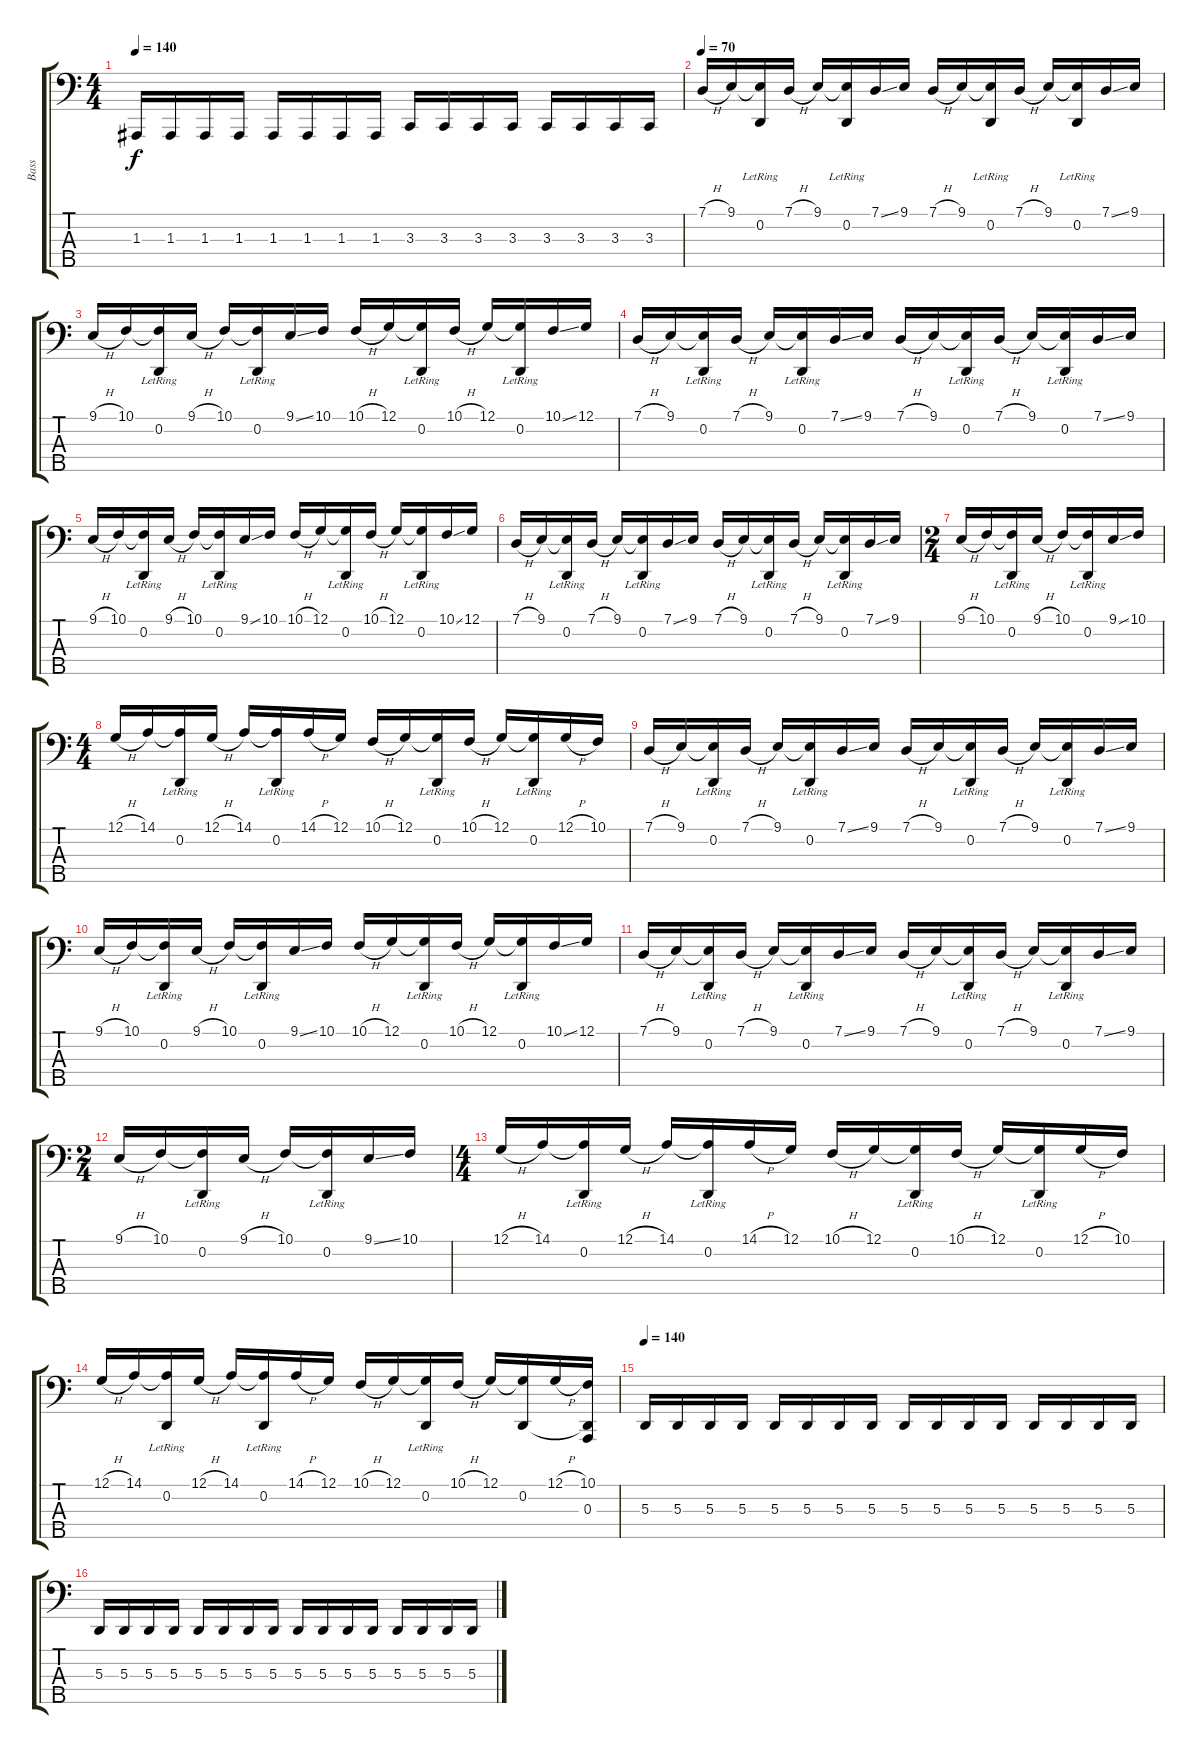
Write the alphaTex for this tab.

\track ("Bass" "Bass") {instrument dulcimer}
\staff {score tabs}
\tuning (G2 D2 A1 E1 B0) {hide}
\ts (4 4)
\tempo 140
\clef f4
\ks c
1.3.16{dy f} 1.3.16 1.3.16 1.3.16 1.3.16 1.3.16 1.3.16 1.3.16 3.3.16 3.3.16 3.3.16 3.3.16 3.3.16 3.3.16 3.3.16 3.3.16 |
\tempo 70
7.1{h}.16 9.1.16 (9.1{t} 0.2{lr}).16 7.1{h}.16 9.1.16 (9.1{t} 0.2{lr}).16 7.1{ss}.16 9.1.16 7.1{h}.16 9.1.16 (9.1{t} 0.2{lr}).16 7.1{h}.16 9.1.16 (9.1{t} 0.2{lr}).16 7.1{ss}.16 9.1.16 |
9.1{h}.16 10.1.16 (10.1{t} 0.2{lr}).16 9.1{h}.16 10.1.16 (10.1{t} 0.2{lr}).16 9.1{ss}.16 10.1.16 10.1{h}.16 12.1.16 (12.1{t} 0.2{lr}).16 10.1{h}.16 12.1.16 (12.1{t} 0.2{lr}).16 10.1{ss}.16 12.1.16 |
7.1{h}.16 9.1.16 (9.1{t} 0.2{lr}).16 7.1{h}.16 9.1.16 (9.1{t} 0.2{lr}).16 7.1{ss}.16 9.1.16 7.1{h}.16 9.1.16 (9.1{t} 0.2{lr}).16 7.1{h}.16 9.1.16 (9.1{t} 0.2{lr}).16 7.1{ss}.16 9.1.16 |
9.1{h}.16 10.1.16 (10.1{t} 0.2{lr}).16 9.1{h}.16 10.1.16 (10.1{t} 0.2{lr}).16 9.1{ss}.16 10.1.16 10.1{h}.16 12.1.16 (12.1{t} 0.2{lr}).16 10.1{h}.16 12.1.16 (12.1{t} 0.2{lr}).16 10.1{ss}.16 12.1.16 |
7.1{h}.16 9.1.16 (9.1{t} 0.2{lr}).16 7.1{h}.16 9.1.16 (9.1{t} 0.2{lr}).16 7.1{ss}.16 9.1.16 7.1{h}.16 9.1.16 (9.1{t} 0.2{lr}).16 7.1{h}.16 9.1.16 (9.1{t} 0.2{lr}).16 7.1{ss}.16 9.1.16 |
\ts (2 4)
9.1{h}.16 10.1.16 (10.1{t} 0.2{lr}).16 9.1{h}.16 10.1.16 (10.1{t} 0.2{lr}).16 9.1{ss}.16 10.1.16 |
\ts (4 4)
12.1{h}.16 14.1.16 (14.1{t} 0.2{lr}).16 12.1{h}.16 14.1.16 (14.1{t} 0.2{lr}).16 14.1{h}.16 12.1.16 10.1{h}.16 12.1.16 (12.1{t} 0.2{lr}).16 10.1{h}.16 12.1.16 (12.1{t} 0.2{lr}).16 12.1{h}.16 10.1.16 |
7.1{h}.16 9.1.16 (9.1{t} 0.2{lr}).16 7.1{h}.16 9.1.16 (9.1{t} 0.2{lr}).16 7.1{ss}.16 9.1.16 7.1{h}.16 9.1.16 (9.1{t} 0.2{lr}).16 7.1{h}.16 9.1.16 (9.1{t} 0.2{lr}).16 7.1{ss}.16 9.1.16 |
9.1{h}.16 10.1.16 (10.1{t} 0.2{lr}).16 9.1{h}.16 10.1.16 (10.1{t} 0.2{lr}).16 9.1{ss}.16 10.1.16 10.1{h}.16 12.1.16 (12.1{t} 0.2{lr}).16 10.1{h}.16 12.1.16 (12.1{t} 0.2{lr}).16 10.1{ss}.16 12.1.16 |
7.1{h}.16 9.1.16 (9.1{t} 0.2{lr}).16 7.1{h}.16 9.1.16 (9.1{t} 0.2{lr}).16 7.1{ss}.16 9.1.16 7.1{h}.16 9.1.16 (9.1{t} 0.2{lr}).16 7.1{h}.16 9.1.16 (9.1{t} 0.2{lr}).16 7.1{ss}.16 9.1.16 |
\ts (2 4)
9.1{h}.16 10.1.16 (10.1{t} 0.2{lr}).16 9.1{h}.16 10.1.16 (10.1{t} 0.2{lr}).16 9.1{ss}.16 10.1.16 |
\ts (4 4)
12.1{h}.16 14.1.16 (14.1{t} 0.2{lr}).16 12.1{h}.16 14.1.16 (14.1{t} 0.2{lr}).16 14.1{h}.16 12.1.16 10.1{h}.16 12.1.16 (12.1{t} 0.2{lr}).16 10.1{h}.16 12.1.16 (12.1{t} 0.2{lr}).16 12.1{h}.16 10.1.16 |
12.1{h}.16 14.1.16 (14.1{t} 0.2{lr}).16 12.1{h}.16 14.1.16 (14.1{t} 0.2{lr}).16 14.1{h}.16 12.1.16 10.1{h}.16 12.1.16 (12.1{t} 0.2{lr}).16 10.1{h}.16 12.1.16 (12.1{t} 0.2).16 12.1{h}.16 (10.1 0.2{t} 0.3).16 |
\tempo 140
5.3.16 5.3.16 5.3.16 5.3.16 5.3.16 5.3.16 5.3.16 5.3.16 5.3.16 5.3.16 5.3.16 5.3.16 5.3.16 5.3.16 5.3.16 5.3.16 |
5.3.16 5.3.16 5.3.16 5.3.16 5.3.16 5.3.16 5.3.16 5.3.16 5.3.16 5.3.16 5.3.16 5.3.16 5.3.16 5.3.16 5.3.16 5.3.16
